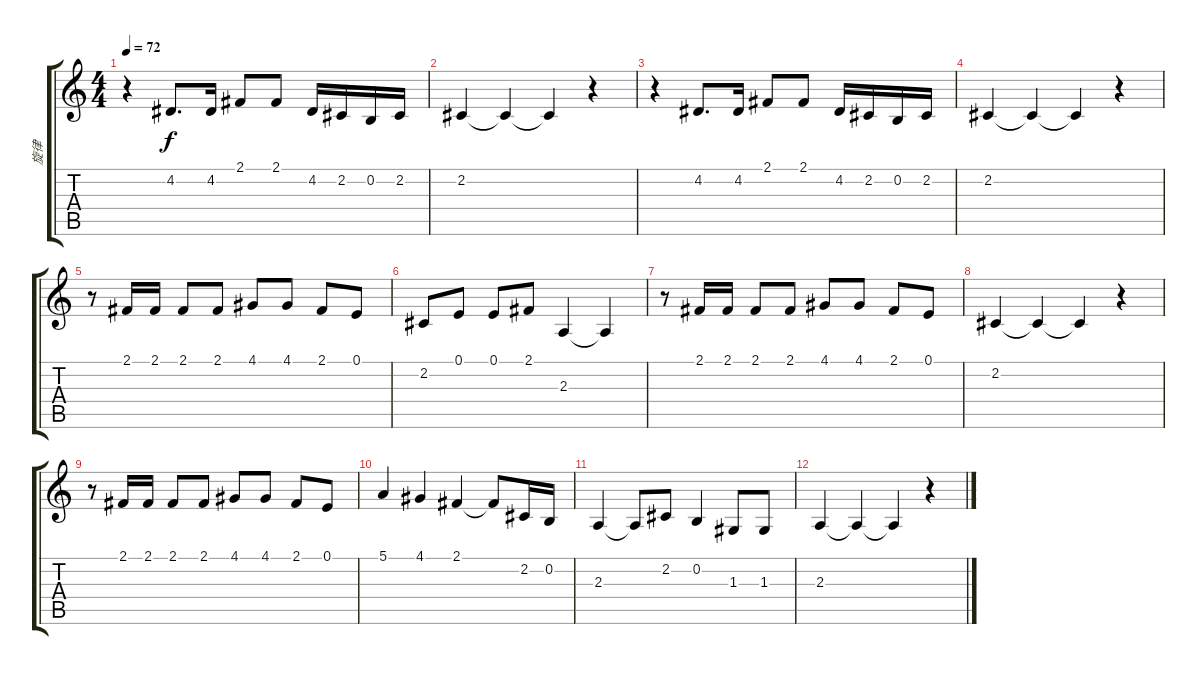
\track ("旋律" "旋律") {instrument lead8bassandlead}
\staff {score tabs}
\tuning (E4 B3 G3 D3 A2 E2) {hide}
\ts (4 4)
\tempo 72
\clef g2
\ks c
r.4{dy f} 4.2.8{d} 4.2.16 2.1.8 2.1.8 4.2.16 2.2.16 0.2.16 2.2.16 |
2.2.4 2.2{t}.4 2.2{t}.4 r.4 |
r.4 4.2.8{d} 4.2.16 2.1.8 2.1.8 4.2.16 2.2.16 0.2.16 2.2.16 |
2.2.4 2.2{t}.4 2.2{t}.4 r.4 |
r.8 2.1.16 2.1.16 2.1.8 2.1.8 4.1.8 4.1.8 2.1.8 0.1.8 |
2.2.8 0.1.8 0.1.8 2.1.8 2.3.4 2.3{t}.4 |
r.8 2.1.16 2.1.16 2.1.8 2.1.8 4.1.8 4.1.8 2.1.8 0.1.8 |
2.2.4 2.2{t}.4 2.2{t}.4 r.4 |
r.8 2.1.16 2.1.16 2.1.8 2.1.8 4.1.8 4.1.8 2.1.8 0.1.8 |
5.1.4 4.1.4 2.1.4 2.1{t}.8 2.2.16 0.2.16 |
2.3.4 2.3{t}.8 2.2.8 0.2.4 1.3.8 1.3.8 |
2.3.4 2.3{t}.4 2.3{t}.4 r.4
